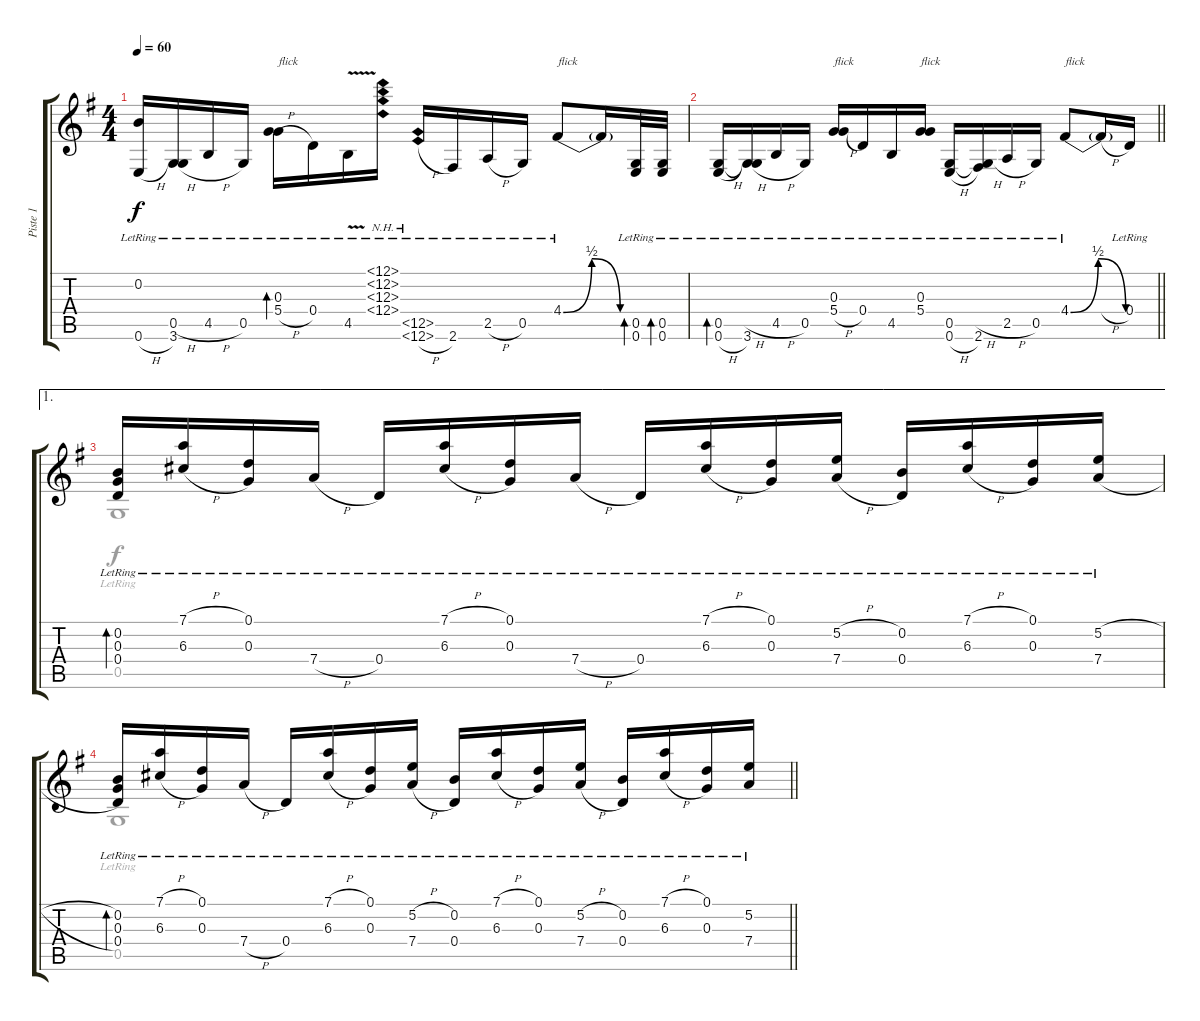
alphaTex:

\track ("Piste 1" "Piste 1") {instrument acousticguitarsteel}
\staff {score tabs}
\tuning (D4 B3 G3 D3 G2 E2) {hide}
\voice
\ts (4 4)
\tempo 60
\clef g2
\ks g
(0.2{lr} 0.6{h t}).16{dy f} (0.5{h t} 3.6{lr}).16 4.5{h lr}.16 0.5{lr}.16 (0.3{lr} 5.4{h lr}).16{bd 120 txt "flick"} 0.4{lr}.16 4.5{v lr}.16 (12.1{nh lr} 12.2{nh lr} 12.3{nh lr} 12.4{nh lr}).16 (12.5{nh lr} 12.6{nh h lr}).16 2.6{lr}.16 2.5{h lr}.16 0.5{lr}.16 4.4{be (bendrelease 0 0 30 2 30 2 60 0) lr}.8{txt "flick"} 4.4{t}.16 (0.5{lr} 0.6{lr}).32{bd 30} (0.5{lr} 0.6{lr}).32{bd 30} |
\barLineRight lightlight
(0.5{lr} 0.6{h lr}).16{bd 60} (0.5{h t} 3.6{lr}).16 4.5{h lr}.16 0.5{lr}.16 (0.3{lr} 5.4{h lr}).16{txt "flick"} 0.4{lr}.16 4.5{lr}.16 (0.3{lr} 5.4{lr}).16{txt "flick"} (0.5{lr} 0.6{h lr}).16 (0.5{h t} 2.6{lr}).16 2.5{h lr}.16 0.5{lr}.16 4.4{be (bendrelease 0 0 30 2 30 2 60 0) lr}.8{txt "flick"} 4.4{h t}.16 0.4{lr}.16 |
\ae 1
(0.2{lr} 0.3{lr} 0.4{lr}).16{bd 120} (7.1{h lr} 6.3{h lr}).16 (0.1{lr} 0.3{lr}).16 7.4{h lr}.16 0.4{lr}.16 (7.1{h lr} 6.3{h lr}).16 (0.1{lr} 0.3{lr}).16 7.4{h lr}.16 0.4{lr}.16 (7.1{h lr} 6.3{h lr}).16 (0.1{lr} 0.3{lr}).16 (5.2{h lr} 7.4{h lr}).16 (0.2{lr} 0.4{lr}).16 (7.1{h lr} 6.3{h lr}).16 (0.1{lr} 0.3{lr}).16 (5.2{h lr} 7.4{h lr}).16 |
\barLineRight lightlight
(0.2{lr} 0.3{lr} 0.4{lr}).16{bd 120} (7.1{h lr} 6.3{h lr}).16 (0.1{lr} 0.3{lr}).16 7.4{h lr}.16 0.4{lr}.16 (7.1{h lr} 6.3{h lr}).16 (0.1{lr} 0.3{lr}).16 (5.2{h lr} 7.4{h lr}).16 (0.2{lr} 0.4{lr}).16 (7.1{h lr} 6.3{h lr}).16 (0.1{lr} 0.3{lr}).16 (5.2{h lr} 7.4{h lr}).16 (0.2{lr} 0.4{lr}).16 (7.1{h lr} 6.3{h lr}).16 (0.1{lr} 0.3{lr}).16 (5.2{h lr} 7.4{h lr}).16
\voice
\clef g2
\ottava regular
\simile none
\ks g
|
\barLineRight lightlight
|
0.5{lr}.1 |
\barLineRight lightlight
0.5{lr}.1
